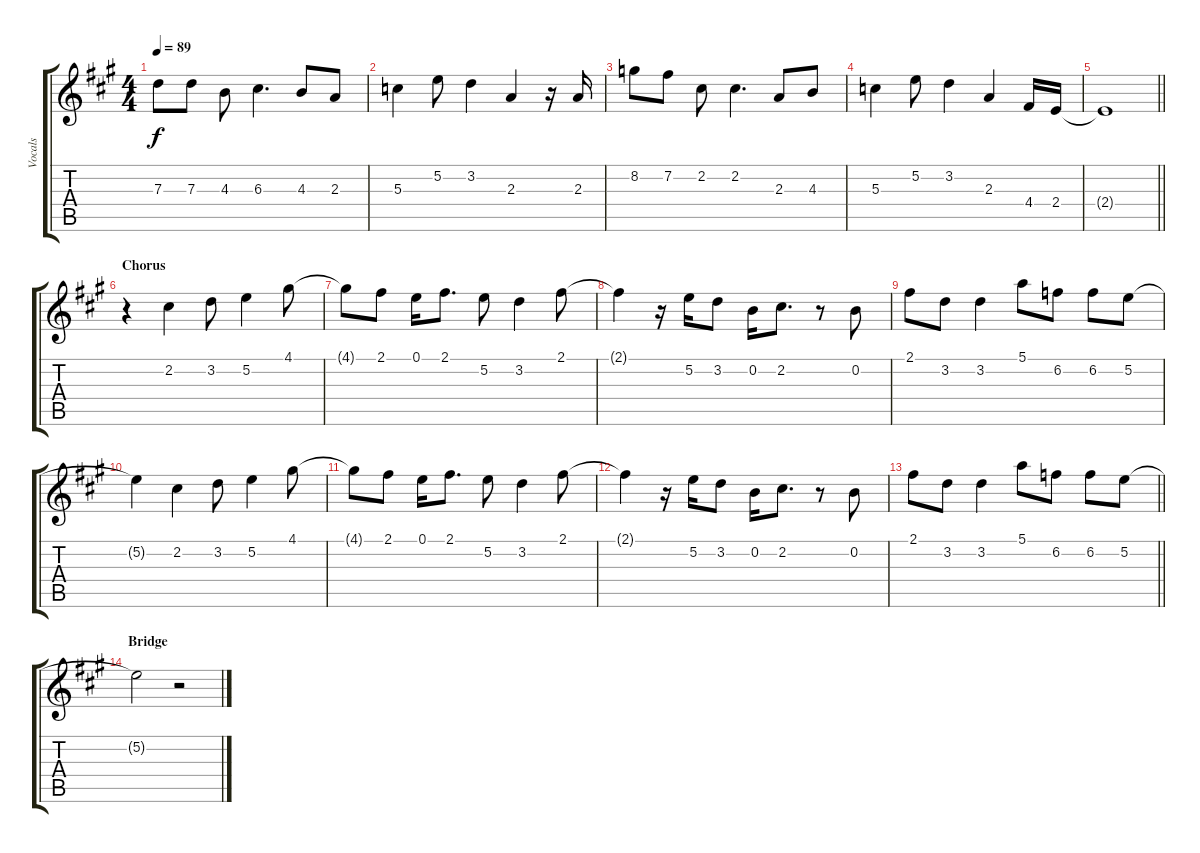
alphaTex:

\track ("Vocals" "Vocals") {instrument overdrivenguitar}
\staff {score tabs}
\tuning (E4 B3 G3 D3 A2 E2) {hide}
\ts (4 4)
\tempo 89
\clef g2
\ks a
7.3.8{dy f} 7.3.8 4.3.8 6.3.4{d} 4.3.8 2.3.8 |
5.3.4 5.2.8 3.2.4 2.3.4 r.16 2.3.16 |
8.2.8 7.2.8 2.2.8 2.2.4{d} 2.3.8 4.3.8 |
5.3.4 5.2.8 3.2.4 2.3.4 4.4.16 2.4.16 |
\barLineRight lightlight
2.4{t}.1 |
\section ("" "Chorus")
r.4 2.2.4 3.2.8 5.2.4 4.1.8 |
4.1{t}.8 2.1.8 0.1.16 2.1.8{d} 5.2.8 3.2.4 2.1.8 |
2.1{t}.4 r.16 5.2.16 3.2.8 0.2.16 2.2.8{d} r.8 0.2.8 |
2.1.8 3.2.8 3.2.4 5.1.8 6.2.8 6.2.8 5.2.8 |
5.2{t}.4 2.2.4 3.2.8 5.2.4 4.1.8 |
4.1{t}.8 2.1.8 0.1.16 2.1.8{d} 5.2.8 3.2.4 2.1.8 |
2.1{t}.4 r.16 5.2.16 3.2.8 0.2.16 2.2.8{d} r.8 0.2.8 |
\barLineRight lightlight
2.1.8 3.2.8 3.2.4 5.1.8 6.2.8 6.2.8 5.2.8 |
\section ("" "Bridge")
5.2{t}.2 r.2
